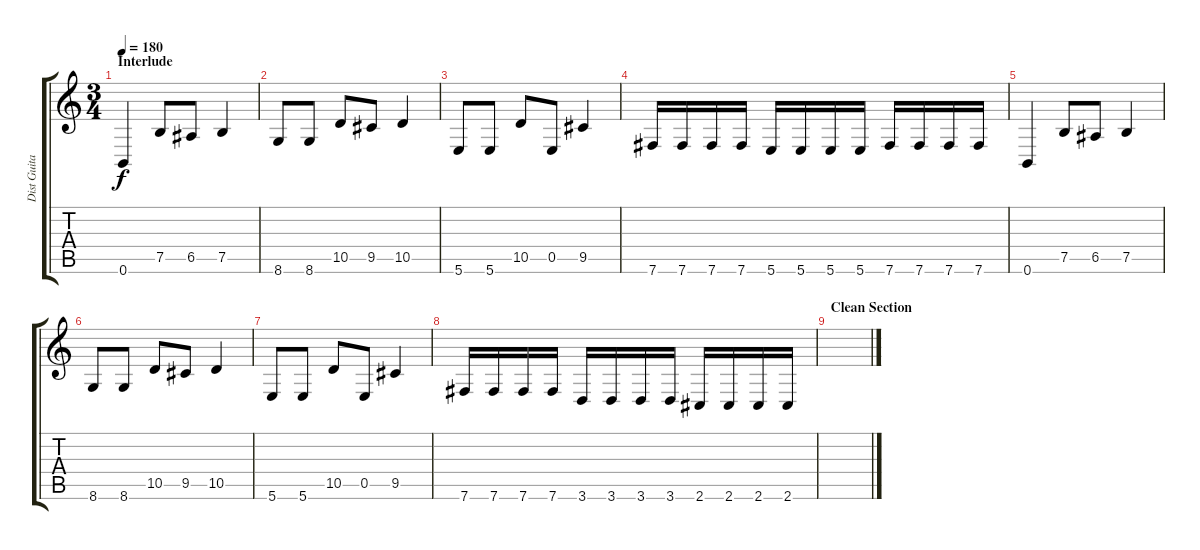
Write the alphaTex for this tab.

\track ("Dist Guitar 1" "Dist Guita") {instrument distortionguitar}
\staff {score tabs}
\tuning (B3 Gb3 D3 A2 E2 B1) {hide}
\ts (3 4)
\section ("" "Interlude")
\tempo 180
\clef g2
\ks c
0.6.4{dy f} 7.5.8 6.5.8 7.5.4 |
8.6.8 8.6.8 10.5.8 9.5.8 10.5.4 |
5.6.8 5.6.8 10.5.8 0.5.8 9.5.4 |
7.6.16 7.6.16 7.6.16 7.6.16 5.6.16 5.6.16 5.6.16 5.6.16 7.6.16 7.6.16 7.6.16 7.6.16 |
0.6.4 7.5.8 6.5.8 7.5.4 |
8.6.8 8.6.8 10.5.8 9.5.8 10.5.4 |
5.6.8 5.6.8 10.5.8 0.5.8 9.5.4 |
7.6.16 7.6.16 7.6.16 7.6.16 3.6.16 3.6.16 3.6.16 3.6.16 2.6.16 2.6.16 2.6.16 2.6.16 |
\section ("" "Clean Section")
